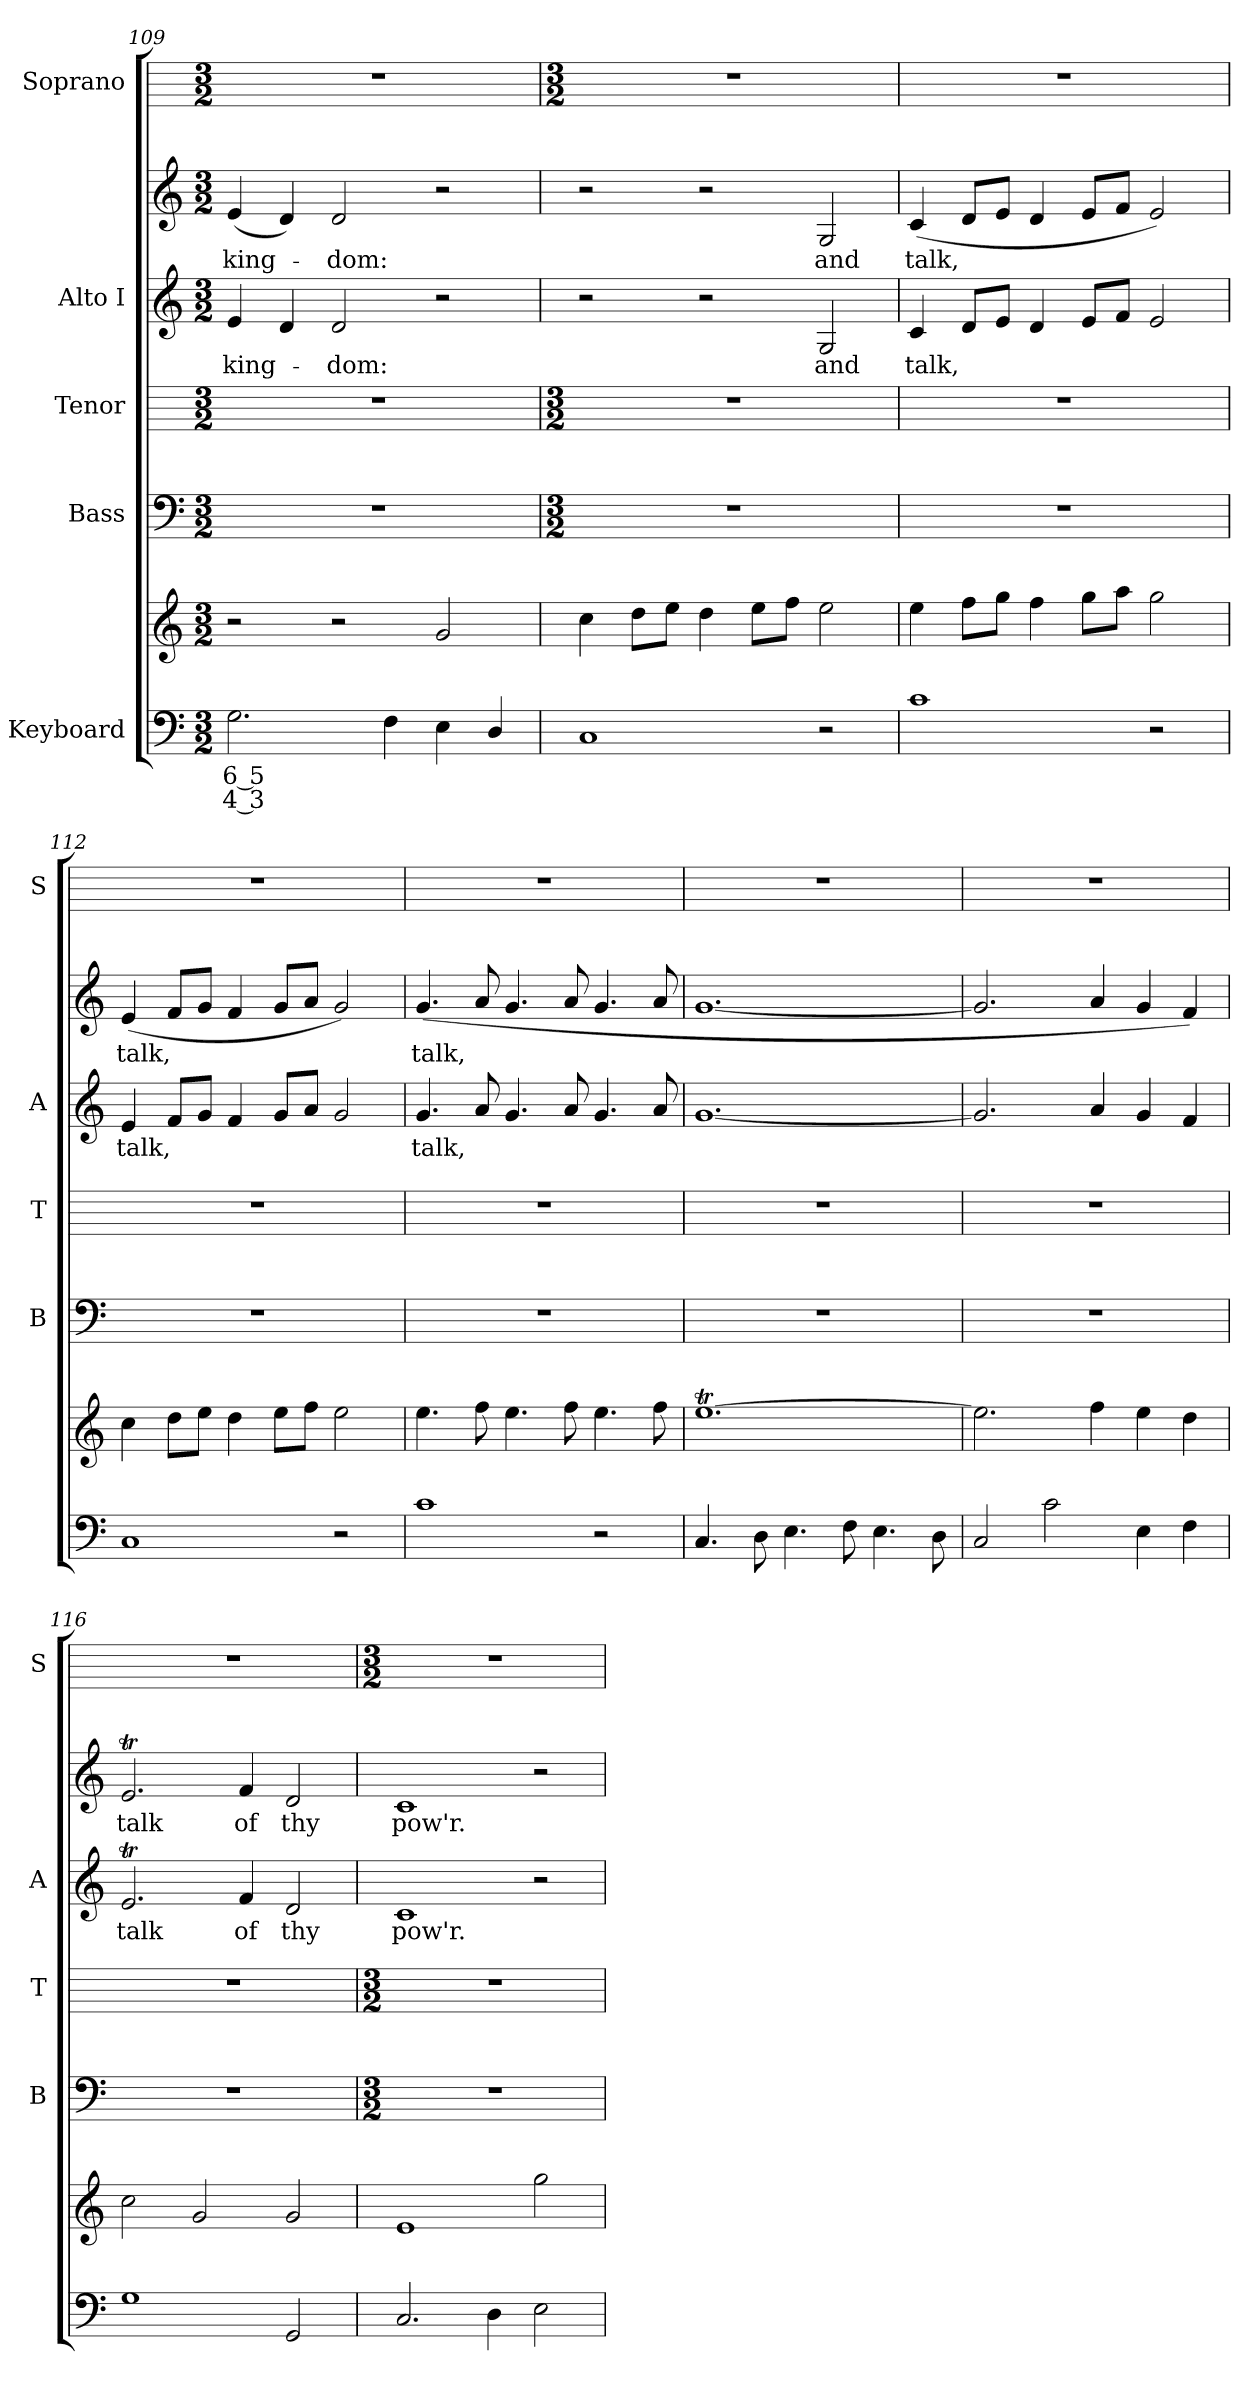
**kern	**text	**text	**kern	**kern	**kern	**kern	**text	**kern	**text	**kern
*part5	*part5	*part5	*part5	*part4	*part3	*part2	*part2	*part2	*part2	*part1
*staff7	*staff7	*staff7	*staff6	*staff5	*staff4	*staff3	*staff3	*staff2	*staff2	*staff1
*I"Keyboard	*	*	*	*I"Bass	*I"Tenor	*I"Alto I	*	*	*	*I"Soprano
*	*	*	*	*I'B	*I'T	*I'A	*	*	*	*I'S
*clefF4	*	*	*clefG2	*clefF4	*	*clefG2	*	*clefG2	*	*
*k[]	*	*	*k[]	*k[]	*	*k[]	*	*k[]	*	*
*C:	*	*	*C:	*C:	*	*C:	*	*C:	*	*
*M3/2	*	*	*M3/2	*M3/2	*M3/2	*M3/2	*	*M3/2	*	*M3/2
=109	=109	=109	=109	=109	=109	=109	=109	=109	=109	=109
!	!LO:LY:b	!LO:LY:b	!	!	!	!	!LO:LY:b	!	!LO:LY:b	!
2.G	6 5	4 3	2r	1.r	1.r	4e	king-	(<4e	king-	1.r
.	.	.	.	.	.	4d	.	4d)	.	.
!	!	!	!	!	!	!	!LO:LY:b	!	!LO:LY:b	!
.	.	.	2r	.	.	2d	dom:	2d	dom:	.
4F	.	.	.	.	.	.	.	.	.	.
4E	.	.	2g	.	.	2r	.	2r	.	.
4D/	.	.	.	.	.	.	.	.	.	.
!!LO:LB:g=z
=110	=110	=110	=110	=110	=110	=110	=110	=110	=110	=110
*	*	*	*	*M3/2	*M3/2	*	*	*	*	*M3/2
1C	.	.	4cc	1.r	1.r	2r	.	2r	.	1.r
.	.	.	8ddL	.	.	.	.	.	.	.
.	.	.	8eeJ	.	.	.	.	.	.	.
.	.	.	4dd	.	.	2r	.	2r	.	.
.	.	.	8eeL	.	.	.	.	.	.	.
.	.	.	8ffJ	.	.	.	.	.	.	.
!	!	!	!	!	!	!	!LO:LY:b	!	!LO:LY:b	!
2r	.	.	2ee	.	.	2G	and	2G	and	.
=111	=111	=111	=111	=111	=111	=111	=111	=111	=111	=111
!	!	!	!	!	!	!	!LO:LY:b	!	!LO:LY:b	!
1c	.	.	4ee	1.r	1.r	4c	talk,	(<4c	talk,	1.r
.	.	.	8ffL	.	.	8dL	.	8dL	.	.
.	.	.	8ggJ	.	.	8eJ	.	8eJ	.	.
.	.	.	4ff	.	.	4d	.	4d	.	.
.	.	.	8ggL	.	.	8eL	.	8eL	.	.
.	.	.	8aaJ	.	.	8fJ	.	8fJ	.	.
2r	.	.	2gg	.	.	2e	.	2e)	.	.
=112	=112	=112	=112	=112	=112	=112	=112	=112	=112	=112
!	!	!	!	!	!	!	!LO:LY:b	!	!LO:LY:b	!
1C	.	.	4cc	1.r	1.r	4e	talk,	(<4e	talk,	1.r
.	.	.	8ddL	.	.	8fL	.	8fL	.	.
.	.	.	8eeJ	.	.	8gJ	.	8gJ	.	.
.	.	.	4dd	.	.	4f	.	4f	.	.
.	.	.	8eeL	.	.	8gL	.	8gL	.	.
.	.	.	8ffJ	.	.	8aJ	.	8aJ	.	.
2r	.	.	2ee	.	.	2g	.	2g)	.	.
=113	=113	=113	=113	=113	=113	=113	=113	=113	=113	=113
!	!	!	!	!	!	!	!LO:LY:b	!	!LO:LY:b	!
1c	.	.	4.ee	1.r	1.r	4.g	talk,	(<4.g	talk,	1.r
.	.	.	8ff	.	.	8a	.	8a	.	.
.	.	.	4.ee	.	.	4.g	.	4.g	.	.
.	.	.	8ff	.	.	8a	.	8a	.	.
2r	.	.	4.ee	.	.	4.g	.	4.g	.	.
.	.	.	8ff	.	.	8a	.	8a	.	.
=114	=114	=114	=114	=114	=114	=114	=114	=114	=114	=114
4.C	.	.	[1.eet	1.r	1.r	[1.g	.	[1.g	.	1.r
8D	.	.	.	.	.	.	.	.	.	.
4.E	.	.	.	.	.	.	.	.	.	.
8F	.	.	.	.	.	.	.	.	.	.
4.E	.	.	.	.	.	.	.	.	.	.
8D	.	.	.	.	.	.	.	.	.	.
=115	=115	=115	=115	=115	=115	=115	=115	=115	=115	=115
2C	.	.	2.ee]	1.r	1.r	2.g]	.	2.g]	.	1.r
2c	.	.	.	.	.	.	.	.	.	.
.	.	.	4ff	.	.	4a	.	4a	.	.
4E	.	.	4ee	.	.	4g	.	4g	.	.
4F	.	.	4dd	.	.	4f	.	4f)	.	.
=116	=116	=116	=116	=116	=116	=116	=116	=116	=116	=116
!	!	!	!	!	!	!	!LO:LY:b	!	!LO:LY:b	!
1G	.	.	2cc	1.r	1.r	2.et	talk	2.et	talk	1.r
.	.	.	2g	.	.	.	.	.	.	.
!	!	!	!	!	!	!	!LO:LY:b	!	!LO:LY:b	!
.	.	.	.	.	.	4f	of	4f	of	.
!	!	!	!	!	!	!	!LO:LY:b	!	!LO:LY:b	!
2GG	.	.	2g	.	.	2d	thy	2d	thy	.
!!LO:LB:g=z
=117	=117	=117	=117	=117	=117	=117	=117	=117	=117	=117
*	*	*	*	*k[]	*	*	*	*	*	*
*	*	*	*	*C:	*	*	*	*	*	*
*	*	*	*	*M3/2	*M3/2	*	*	*	*	*M3/2
!	!	!	!	!LO:N:vis=1	!	!	!LO:LY:b	!	!LO:LY:b	!
2.C	.	.	1e	1.r	1.r	1c	pow'r.	1c	pow'r.	1.r
4D	.	.	.	.	.	.	.	.	.	.
2E	.	.	2gg	.	.	2r	.	2r	.	.
=	=	=	=	=	=	=	=	=	=	=
*-	*-	*-	*-	*-	*-	*-	*-	*-	*-	*-
